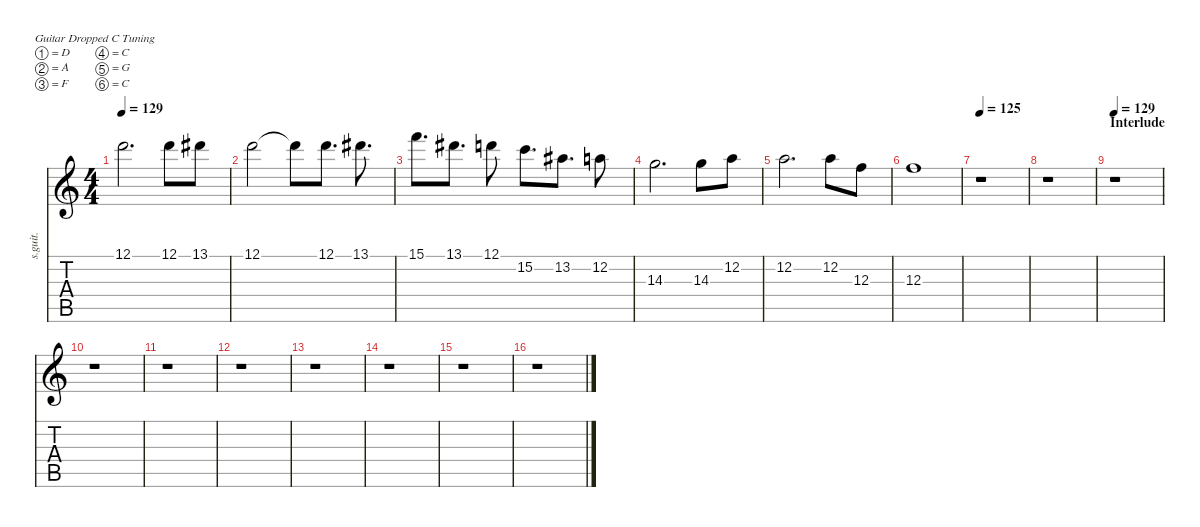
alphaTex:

\defaultSystemsLayout 4
\hideDynamics
\bracketExtendMode nobrackets
\track ("Daron Malakian | Acoustic Overdubs" "s.guit.") {instrument acousticguitarsteel}
\staff {score tabs}
\tuning (D4 A3 F3 C3 G2 C2)
\ts (4 4)
\tempo 129
\clef g2
\ks c
12.1.2{d lyrics (0 "") lyrics (1 "") lyrics (2 "") lyrics (3 "") lyrics (4 "") dy mf} 12.1.8{lyrics (0 "") lyrics (1 "") lyrics (2 "") lyrics (3 "") lyrics (4 "")} 13.1{acc #}.8{lyrics (0 "") lyrics (1 "") lyrics (2 "") lyrics (3 "") lyrics (4 "")} |
12.1.2{lyrics (0 "") lyrics (1 "") lyrics (2 "") lyrics (3 "") lyrics (4 "")} 12.1{t}.8{lyrics (0 "") lyrics (1 "") lyrics (2 "") lyrics (3 "") lyrics (4 "")} 12.1.8{d lyrics (0 "") lyrics (1 "") lyrics (2 "") lyrics (3 "") lyrics (4 "")} 13.1{acc #}.8{d lyrics (0 "") lyrics (1 "") lyrics (2 "") lyrics (3 "") lyrics (4 "")} |
15.1.8{d lyrics (0 "") lyrics (1 "") lyrics (2 "") lyrics (3 "") lyrics (4 "")} 13.1{acc #}.8{d lyrics (0 "") lyrics (1 "") lyrics (2 "") lyrics (3 "") lyrics (4 "")} 12.1.8{lyrics (0 "") lyrics (1 "") lyrics (2 "") lyrics (3 "") lyrics (4 "")} 15.2.8{d lyrics (0 "") lyrics (1 "") lyrics (2 "") lyrics (3 "") lyrics (4 "")} 13.2{acc #}.8{d lyrics (0 "") lyrics (1 "") lyrics (2 "") lyrics (3 "") lyrics (4 "")} 12.2.8{lyrics (0 "") lyrics (1 "") lyrics (2 "") lyrics (3 "") lyrics (4 "")} |
14.3.2{d lyrics (0 "") lyrics (1 "") lyrics (2 "") lyrics (3 "") lyrics (4 "")} 14.3.8{lyrics (0 "") lyrics (1 "") lyrics (2 "") lyrics (3 "") lyrics (4 "")} 12.2.8{lyrics (0 "") lyrics (1 "") lyrics (2 "") lyrics (3 "") lyrics (4 "")} |
12.2.2{d lyrics (0 "") lyrics (1 "") lyrics (2 "") lyrics (3 "") lyrics (4 "")} 12.2.8{lyrics (0 "") lyrics (1 "") lyrics (2 "") lyrics (3 "") lyrics (4 "")} 12.3.8{lyrics (0 "") lyrics (1 "") lyrics (2 "") lyrics (3 "") lyrics (4 "")} |
12.3.1{lyrics (0 "") lyrics (1 "") lyrics (2 "") lyrics (3 "") lyrics (4 "")} |
\tempo 125
r.1 |
r.1 |
\section ("" "Interlude")
\tempo 129
r.1 |
r.1 |
r.1 |
r.1 |
r.1 |
r.1 |
r.1 |
r.1
